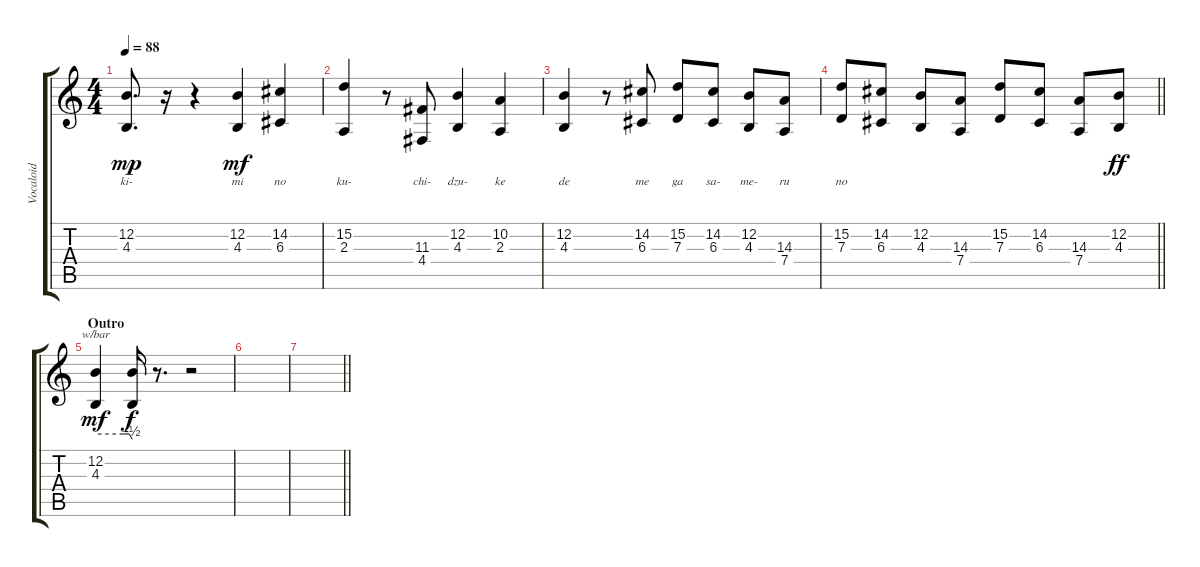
\track ("Vocaloid" "Vocaloid") {instrument viola}
\staff {score tabs}
\tuning (E4 B3 G3 D3 A2 E2) {hide}
\ts (4 4)
\tempo 88
\clef g2
\ks c
(12.2 4.3).8{d lyrics (0 "ki-") lyrics (1 "") lyrics (2 "") lyrics (3 "") lyrics (4 "") dy mp} r.16 r.4 (12.2 4.3).4{lyrics (0 "mi") lyrics (1 "") lyrics (2 "") lyrics (3 "") lyrics (4 "") dy mf} (14.2 6.3).4{lyrics (0 "no") lyrics (1 "") lyrics (2 "") lyrics (3 "") lyrics (4 "")} |
(15.2 2.3).4{lyrics (0 "ku-") lyrics (1 "") lyrics (2 "") lyrics (3 "") lyrics (4 "")} r.8 (11.3 4.4).8{lyrics (0 "chi-") lyrics (1 "") lyrics (2 "") lyrics (3 "") lyrics (4 "")} (12.2 4.3).4{lyrics (0 "dzu-") lyrics (1 "") lyrics (2 "") lyrics (3 "") lyrics (4 "")} (10.2 2.3).4{lyrics (0 "ke") lyrics (1 "") lyrics (2 "") lyrics (3 "") lyrics (4 "")} |
(12.2 4.3).4{lyrics (0 "de") lyrics (1 "") lyrics (2 "") lyrics (3 "") lyrics (4 "")} r.8 (14.2 6.3).8{lyrics (0 "me") lyrics (1 "") lyrics (2 "") lyrics (3 "") lyrics (4 "")} (15.2 7.3).8{lyrics (0 "ga") lyrics (1 "") lyrics (2 "") lyrics (3 "") lyrics (4 "")} (14.2 6.3).8{lyrics (0 "sa-") lyrics (1 "") lyrics (2 "") lyrics (3 "") lyrics (4 "")} (12.2 4.3).8{lyrics (0 "me-") lyrics (1 "") lyrics (2 "") lyrics (3 "") lyrics (4 "")} (14.3 7.4).8{lyrics (0 "ru") lyrics (1 "") lyrics (2 "") lyrics (3 "") lyrics (4 "")} |
\barLineRight lightlight
(15.2 7.3).8{lyrics (0 "no") lyrics (1 "") lyrics (2 "") lyrics (3 "") lyrics (4 "")} (14.2 6.3).8{lyrics (0 "") lyrics (1 "") lyrics (2 "") lyrics (3 "") lyrics (4 "")} (12.2 4.3).8 (14.3 7.4).8 (15.2 7.3).8 (14.2 6.3).8 (14.3 7.4).8 (12.2 4.3).8{dy ff} |
\section ("" "Outro")
(12.2 4.3).4{tbe (custom default 0 0 45 0 55 0 60 -2) dy mf} (12.2{t} 4.3{t}).16{dy f} r.8{d volume 0 instrument viola} r.2 |
|
\barLineRight lightlight
